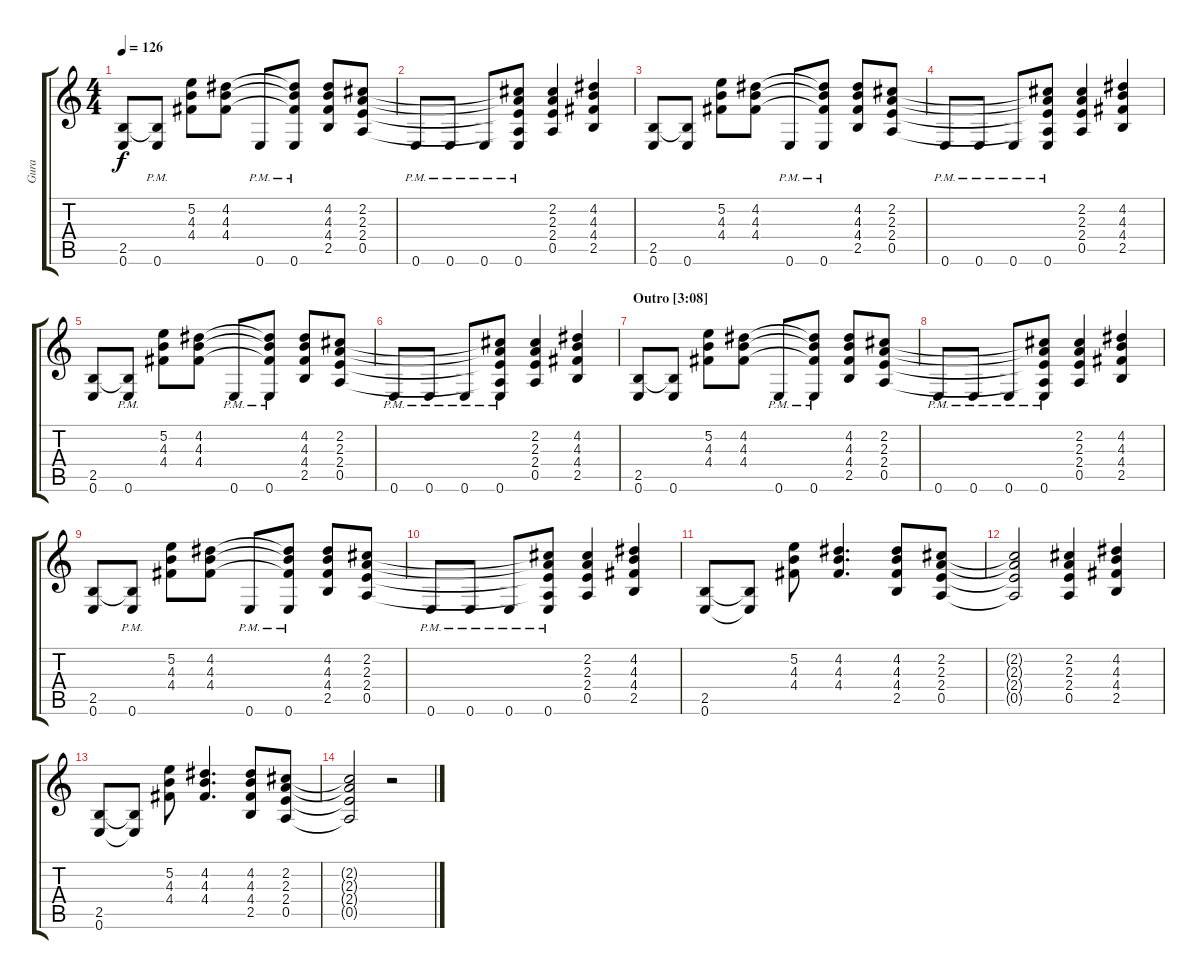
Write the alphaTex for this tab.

\track ("Gura" "Gura") {instrument distortionguitar}
\staff {score tabs}
\tuning (E4 B3 G3 D3 A2 E2) {hide}
\ts (4 4)
\tempo 126
\clef g2
\ks c
(2.5 0.6).8{dy f} (2.5{t} 0.6{pm}).8 (5.2 4.3 4.4).8 (4.2 4.3 4.4).8 0.6{pm}.8 (4.2{t} 4.3{t} 4.4{t} 0.6{pm}).8 (4.2 4.3 4.4 2.5).8 (2.2 2.3 2.4 0.5).8 |
0.6{pm}.8 0.6{pm}.8 0.6{pm}.8 (2.2{t} 2.3{t} 2.4{t} 0.5{t} 0.6{pm}).8 (2.2 2.3 2.4 0.5).4 (4.2 4.3 4.4 2.5).4 |
(2.5 0.6).8 (2.5{t} 0.6).8 (5.2 4.3 4.4).8 (4.2 4.3 4.4).8 0.6{pm}.8 (4.2{t} 4.3{t} 4.4{t} 0.6{pm}).8 (4.2 4.3 4.4 2.5).8 (2.2 2.3 2.4 0.5).8 |
0.6{pm}.8 0.6{pm}.8 0.6{pm}.8 (2.2{t} 2.3{t} 2.4{t} 0.5{t} 0.6{pm}).8 (2.2 2.3 2.4 0.5).4 (4.2 4.3 4.4 2.5).4 |
(2.5 0.6).8 (2.5{t} 0.6{pm}).8 (5.2 4.3 4.4).8 (4.2 4.3 4.4).8 0.6{pm}.8 (4.2{t} 4.3{t} 4.4{t} 0.6{pm}).8 (4.2 4.3 4.4 2.5).8 (2.2 2.3 2.4 0.5).8 |
0.6{pm}.8 0.6{pm}.8 0.6{pm}.8 (2.2{t} 2.3{t} 2.4{t} 0.5{t} 0.6{pm}).8 (2.2 2.3 2.4 0.5).4 (4.2 4.3 4.4 2.5).4 |
\section ("" "Outro [3:08]")
(2.5 0.6).8 (2.5{t} 0.6).8 (5.2 4.3 4.4).8 (4.2 4.3 4.4).8 0.6{pm}.8 (4.2{t} 4.3{t} 4.4{t} 0.6{pm}).8 (4.2 4.3 4.4 2.5).8 (2.2 2.3 2.4 0.5).8 |
0.6{pm}.8 0.6{pm}.8 0.6{pm}.8 (2.2{t} 2.3{t} 2.4{t} 0.5{t} 0.6{pm}).8 (2.2 2.3 2.4 0.5).4 (4.2 4.3 4.4 2.5).4 |
(2.5 0.6).8 (2.5{t} 0.6{pm}).8 (5.2 4.3 4.4).8 (4.2 4.3 4.4).8 0.6{pm}.8 (4.2{t} 4.3{t} 4.4{t} 0.6{pm}).8 (4.2 4.3 4.4 2.5).8 (2.2 2.3 2.4 0.5).8 |
0.6{pm}.8 0.6{pm}.8 0.6{pm}.8 (2.2{t} 2.3{t} 2.4{t} 0.5{t} 0.6{pm}).8 (2.2 2.3 2.4 0.5).4 (4.2 4.3 4.4 2.5).4 |
(2.5 0.6).8 (2.5{t} 0.6{t}).8 (5.2 4.3 4.4).8 (4.2 4.3 4.4).4{d} (4.2 4.3 4.4 2.5).8 (2.2 2.3 2.4 0.5).8 |
(2.2{t} 2.3{t} 2.4{t} 0.5{t}).2 (2.2 2.3 2.4 0.5).4 (4.2 4.3 4.4 2.5).4 |
(2.5 0.6).8 (2.5{t} 0.6{t}).8 (5.2 4.3 4.4).8 (4.2 4.3 4.4).4{d} (4.2 4.3 4.4 2.5).8 (2.2 2.3 2.4 0.5).8 |
(2.2{t} 2.3{t} 2.4{t} 0.5{t}).2 r.2
